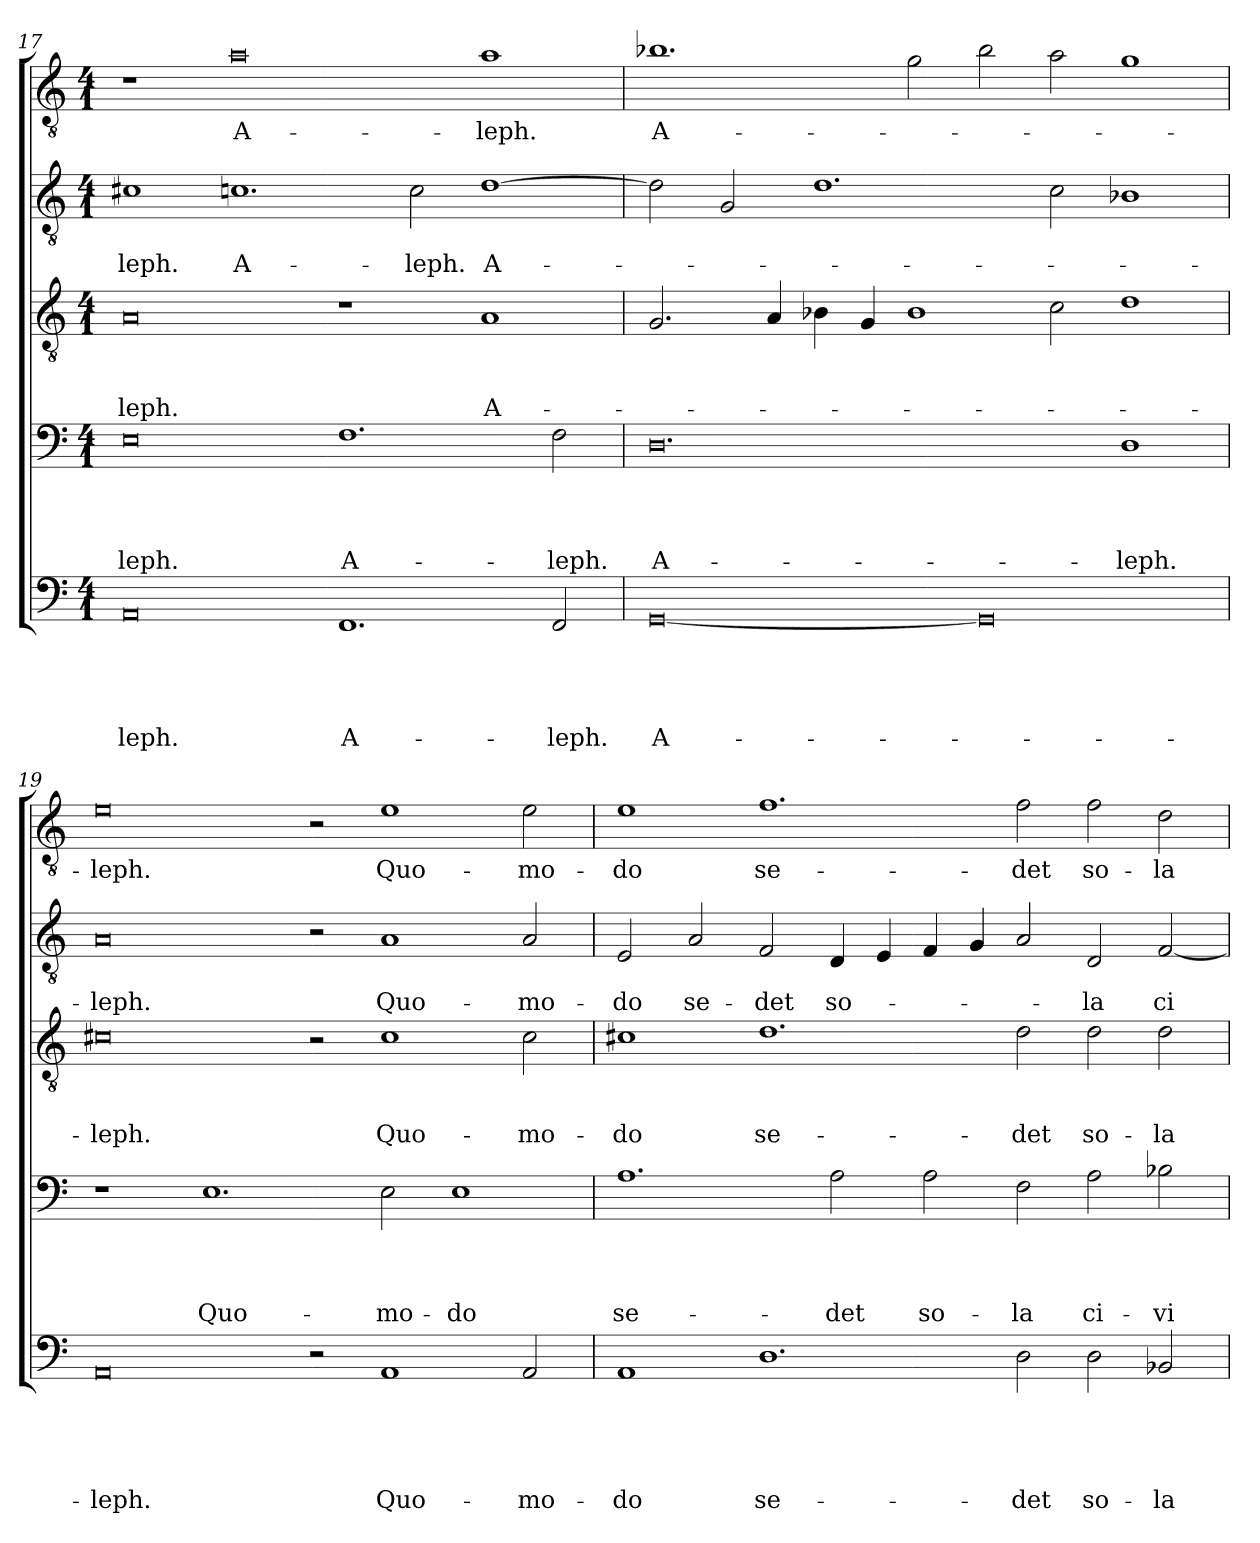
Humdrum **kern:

**kern	**text	**text	**text	**text	**text	**kern	**text	**text	**text	**text	**kern	**text	**text	**text	**kern	**text	**text	**kern	**text
*part5	*part5	*part5	*part5	*part5	*part5	*part4	*part4	*part4	*part4	*part4	*part3	*part3	*part3	*part3	*part2	*part2	*part2	*part1	*part1
*staff5	*staff5	*staff5	*staff5	*staff5	*staff5	*staff4	*staff4	*staff4	*staff4	*staff4	*staff3	*staff3	*staff3	*staff3	*staff2	*staff2	*staff2	*staff1	*staff1
*clefF4	*	*	*	*	*	*clefF4	*	*	*	*	*clefGv2	*	*	*	*clefGv2	*	*	*clefGv2	*
*k[]	*	*	*	*	*	*k[]	*	*	*	*	*k[]	*	*	*	*k[]	*	*	*k[]	*
*C:	*	*	*	*	*	*C:	*	*	*	*	*C:	*	*	*	*C:	*	*	*C:	*
*M4/1	*	*	*	*	*	*M4/1	*	*	*	*	*M4/1	*	*	*	*M4/1	*	*	*M4/1	*
=17	=17	=17	=17	=17	=17	=17	=17	=17	=17	=17	=17	=17	=17	=17	=17	=17	=17	=17	=17
!	!	!	!	!	!LO:LY:b	!	!	!	!	!LO:LY:b	!	!	!	!LO:LY:b	!	!	!LO:LY:b	!	!
0AA	.	.	.	.	-leph.	0E	.	.	.	-leph.	0A	.	.	-leph.	1c#X	.	-leph.	1r	.
!	!	!	!	!	!	!	!	!	!	!	!	!	!	!	!	!	!LO:LY:b	!	!LO:LY:b
.	.	.	.	.	.	.	.	.	.	.	.	.	.	.	1.cn	.	A-	0a	A-
!	!	!	!	!	!LO:LY:b	!	!	!	!	!LO:LY:b	!	!	!	!	!	!	!	!	!
1.FF	.	.	.	.	A-	1.F	.	.	.	A-	1r	.	.	.	.	.	.	.	.
!	!	!	!	!	!	!	!	!	!	!	!	!	!	!	!	!	!LO:LY:b	!	!
.	.	.	.	.	.	.	.	.	.	.	.	.	.	.	2c\	.	-leph.	.	.
!	!	!	!	!	!	!	!	!	!	!	!	!	!	!LO:LY:b	!	!	!LO:LY:b	!	!LO:LY:b
.	.	.	.	.	.	.	.	.	.	.	1A	.	.	A-	[1d	.	A-	1a	-leph.
!	!	!	!	!	!LO:LY:b	!	!	!	!	!LO:LY:b	!	!	!	!	!	!	!	!	!
2FF/	.	.	.	.	-leph.	2F\	.	.	.	-leph.	.	.	.	.	.	.	.	.	.
=18	=18	=18	=18	=18	=18	=18	=18	=18	=18	=18	=18	=18	=18	=18	=18	=18	=18	=18	=18
!	!	!	!	!	!LO:LY:b	!	!	!	!	!LO:LY:b	!	!	!	!	!	!	!	!	!LO:LY:b
[0GG	.	.	.	.	A-	0.D	.	.	.	A-	2.G/	.	.	.	2d\]	.	.	1.b-X	A-
.	.	.	.	.	.	.	.	.	.	.	.	.	.	.	2G/	.	.	.	.
.	.	.	.	.	.	.	.	.	.	.	4A/	.	.	.	.	.	.	.	.
.	.	.	.	.	.	.	.	.	.	.	4B-X\	.	.	.	1.d	.	.	.	.
.	.	.	.	.	.	.	.	.	.	.	4G/	.	.	.	.	.	.	.	.
.	.	.	.	.	.	.	.	.	.	.	1B-	.	.	.	.	.	.	2g\	.
0GG]	.	.	.	.	.	.	.	.	.	.	.	.	.	.	.	.	.	2b-\	.
.	.	.	.	.	.	.	.	.	.	.	2c\	.	.	.	2c\	.	.	2a\	.
!	!	!	!	!	!	!	!	!	!	!LO:LY:b	!	!	!	!	!	!	!	!	!
.	.	.	.	.	.	1D	.	.	.	-leph.	1d	.	.	.	1B-X	.	.	1g	.
=19	=19	=19	=19	=19	=19	=19	=19	=19	=19	=19	=19	=19	=19	=19	=19	=19	=19	=19	=19
!	!	!	!	!	!LO:LY:b	!	!	!	!	!	!	!	!	!LO:LY:b	!	!	!LO:LY:b	!	!LO:LY:b
0AA	.	.	.	.	-leph.	1r	.	.	.	.	0c#X	.	.	-leph.	0A	.	-leph.	0e	-leph.
!	!	!	!	!	!	!	!	!	!	!LO:LY:b	!	!	!	!	!	!	!	!	!
.	.	.	.	.	.	1.E	.	.	.	Quo-	.	.	.	.	.	.	.	.	.
2r	.	.	.	.	.	.	.	.	.	.	2r	.	.	.	2r	.	.	2r	.
!	!	!	!	!	!LO:LY:b	!	!	!	!	!LO:LY:b	!	!	!	!LO:LY:b	!	!	!LO:LY:b	!	!LO:LY:b
1AA	.	.	.	.	Quo-	2E\	.	.	.	-mo-	1c#	.	.	Quo-	1A	.	Quo-	1e	Quo-
!	!	!	!	!	!	!	!	!	!	!LO:LY:b	!	!	!	!	!	!	!	!	!
.	.	.	.	.	.	1E	.	.	.	-do	.	.	.	.	.	.	.	.	.
!	!	!	!	!	!LO:LY:b	!	!	!	!	!	!	!	!	!LO:LY:b	!	!	!LO:LY:b	!	!LO:LY:b
2AA/	.	.	.	.	-mo-	.	.	.	.	.	2c#\	.	.	-mo-	2A/	.	-mo-	2e\	-mo-
!!LO:LB:g=z
=20	=20	=20	=20	=20	=20	=20	=20	=20	=20	=20	=20	=20	=20	=20	=20	=20	=20	=20	=20
!	!	!	!	!	!LO:LY:b	!	!	!	!	!LO:LY:b	!	!	!	!LO:LY:b	!	!	!LO:LY:b	!	!LO:LY:b
1AA	.	.	.	.	-do	1.A	.	.	.	se-	1c#X	.	.	-do	2E/	.	-do	1e	-do
!	!	!	!	!	!	!	!	!	!	!	!	!	!	!	!	!	!LO:LY:b	!	!
.	.	.	.	.	.	.	.	.	.	.	.	.	.	.	2A/	.	se-	.	.
!	!	!	!	!	!LO:LY:b	!	!	!	!	!	!	!	!	!LO:LY:b	!	!	!LO:LY:b	!	!LO:LY:b
1.D	.	.	.	.	se-	.	.	.	.	.	1.d	.	.	se-	2F/	.	-det	1.f	se-
!	!	!	!	!	!	!	!	!	!	!LO:LY:b	!	!	!	!	!	!	!LO:LY:b	!	!
.	.	.	.	.	.	2A\	.	.	.	-det	.	.	.	.	4D/	.	so-	.	.
.	.	.	.	.	.	.	.	.	.	.	.	.	.	.	4E/	.	.	.	.
!	!	!	!	!	!	!	!	!	!	!LO:LY:b	!	!	!	!	!	!	!	!	!
.	.	.	.	.	.	2A\	.	.	.	so-	.	.	.	.	4F/	.	.	.	.
.	.	.	.	.	.	.	.	.	.	.	.	.	.	.	4G/	.	.	.	.
!	!	!	!	!	!LO:LY:b	!	!	!	!	!LO:LY:b	!	!	!	!LO:LY:b	!	!	!	!	!LO:LY:b
2D\	.	.	.	.	-det	2F\	.	.	.	-la	2d\	.	.	-det	2A/	.	.	2f\	-det
!	!	!	!	!	!LO:LY:b	!	!	!	!	!LO:LY:b	!	!	!	!LO:LY:b	!	!	!LO:LY:b	!	!LO:LY:b
2D\	.	.	.	.	so-	2A\	.	.	.	ci-	2d\	.	.	so-	2D/	.	-la	2f\	so-
!	!	!	!	!	!LO:LY:b	!	!	!	!	!LO:LY:b	!	!	!	!LO:LY:b	!	!	!LO:LY:b	!	!LO:LY:b
2BB-X/	.	.	.	.	-la	2B-X\	.	.	.	-vi-	2d\	.	.	-la	[2F/	.	ci-	2d\	-la
=	=	=	=	=	=	=	=	=	=	=	=	=	=	=	=	=	=	=	=
*-	*-	*-	*-	*-	*-	*-	*-	*-	*-	*-	*-	*-	*-	*-	*-	*-	*-	*-	*-
